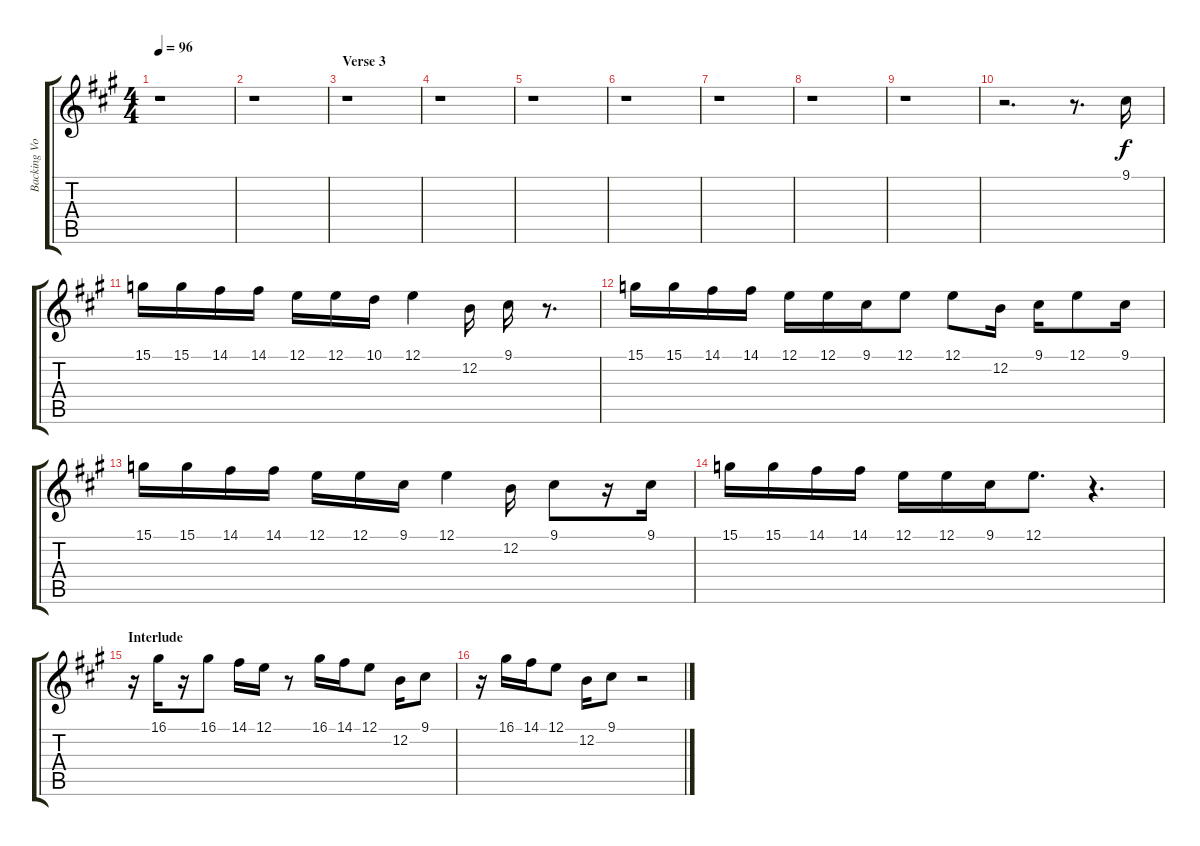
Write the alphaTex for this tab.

\track ("Backing Vocals" "Backing Vo") {instrument voiceoohs}
\staff {score tabs}
\tuning (E4 B3 G3 D3 A2 E2) {hide}
\ts (4 4)
\tempo 96
\clef g2
\ks a
r.1{dy f} |
r.1 |
\section ("" "Verse 3")
r.1 |
r.1 |
r.1 |
r.1 |
r.1 |
r.1 |
r.1 |
r.2{d} r.8{d} 9.1.16 |
15.1.16 15.1.16 14.1.16 14.1.16 12.1.16 12.1.16 10.1.16 12.1.4 12.2.16 9.1.16 r.8{d} |
15.1.16 15.1.16 14.1.16 14.1.16 12.1.16 12.1.16 9.1.16 12.1.8 12.1.8 12.2.16 9.1.16 12.1.8 9.1.16 |
15.1.16 15.1.16 14.1.16 14.1.16 12.1.16 12.1.16 9.1.16 12.1.4 12.2.16 9.1.8 r.16 9.1.16 |
15.1.16 15.1.16 14.1.16 14.1.16 12.1.16 12.1.16 9.1.16 12.1.8{d} r.4{d} |
\section ("" "Interlude")
r.16 16.1.16 r.16 16.1.8 14.1.16 12.1.16 r.8 16.1.16 14.1.16 12.1.8 12.2.16 9.1.8 |
r.16 16.1.16 14.1.16 12.1.8 12.2.16 9.1.8 r.2
